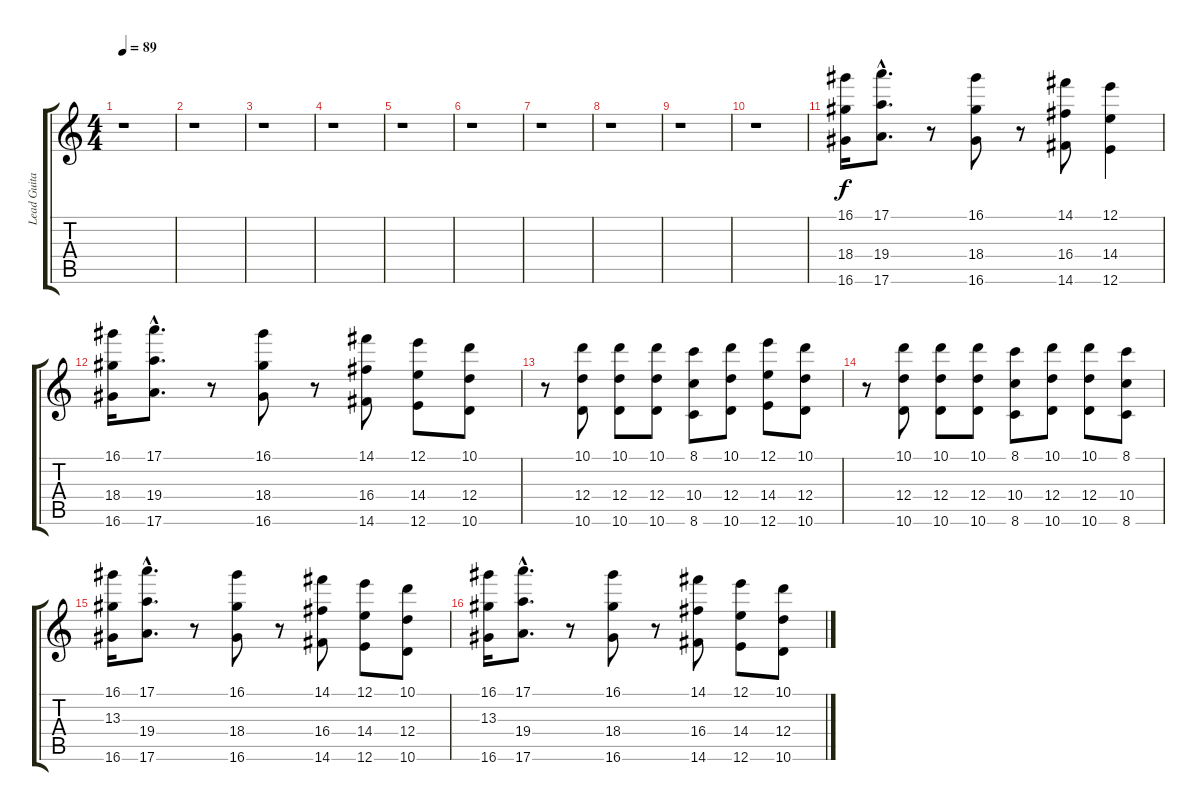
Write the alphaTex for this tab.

\track ("Lead Guitar" "Lead Guita") {instrument overdrivenguitar}
\staff {score tabs}
\tuning (E4 B3 G3 D3 A2 E2) {hide}
\ts (4 4)
\tempo 89
\clef g2
\ks c
r.1{dy f} |
r.1 |
r.1 |
r.1 |
r.1 |
r.1 |
r.1 |
r.1 |
r.1 |
r.1 |
(16.1 18.4 16.6).16{volume 8 balance 8} (17.1{hac} 19.4{hac} 17.6{hac}).8{d} r.8 (16.1 18.4 16.6).8 r.8 (14.1 16.4 14.6).8 (12.1 14.4 12.6).4 |
(16.1 18.4 16.6).16 (17.1 19.4{hac} 17.6{hac}).8{d} r.8 (16.1 18.4 16.6).8 r.8 (14.1 16.4 14.6).8 (12.1 14.4 12.6).8 (10.1 12.4 10.6).8 |
r.8 (10.1 12.4 10.6).8 (10.1 12.4 10.6).8 (10.1 12.4 10.6).8 (8.1 10.4 8.6).8 (10.1 12.4 10.6).8 (12.1 14.4 12.6).8 (10.1 12.4 10.6).8 |
r.8 (10.1 12.4 10.6).8 (10.1 12.4 10.6).8 (10.1 12.4 10.6).8 (8.1 10.4 8.6).8 (10.1 12.4 10.6).8 (10.1 12.4 10.6).8 (8.1 10.4 8.6).8 |
(16.1 13.3 16.6).16 (17.1 19.4{hac} 17.6{hac}).8{d} r.8 (16.1 18.4 16.6).8 r.8 (14.1 16.4 14.6).8 (12.1 14.4 12.6).8 (10.1 12.4 10.6).8 |
(16.1 13.3 16.6).16 (17.1 19.4{hac} 17.6{hac}).8{d} r.8 (16.1 18.4 16.6).8 r.8 (14.1 16.4 14.6).8 (12.1 14.4 12.6).8 (10.1 12.4 10.6).8
